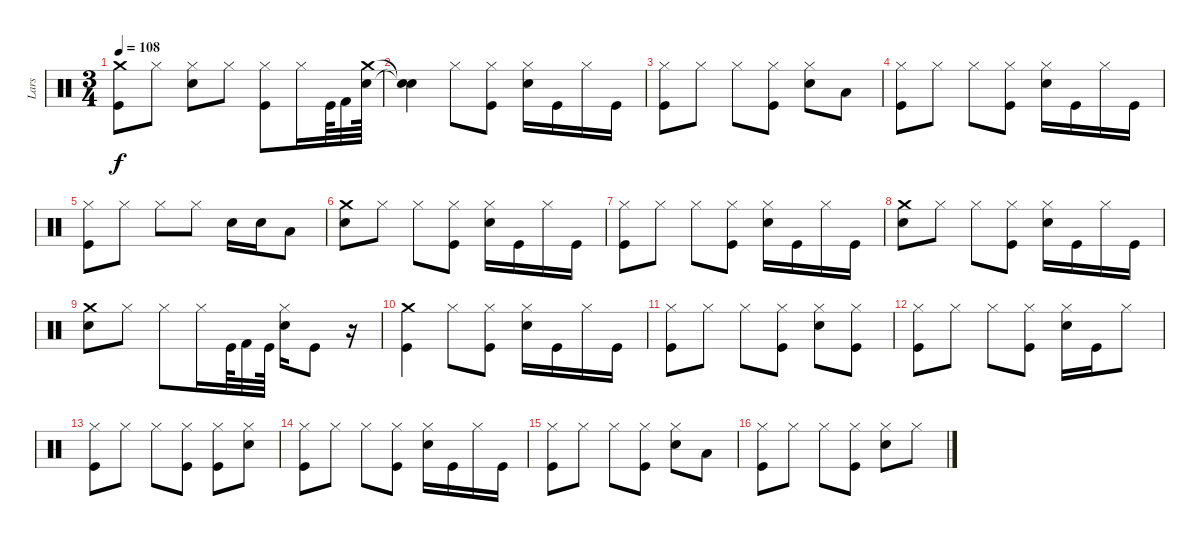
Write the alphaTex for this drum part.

\track ("Lars" "Lars") {instrument percussion}
\staff {score}
\articulation defaults
\ts (3 4)
\tempo 108
\clef neutral
\ks c
("Crash medium (hit)" "Kick (hit)").8{dy f} "Hi-Hat (closed)".8 ("Snare (hit) 2" "Hi-Hat (closed)").8 "Hi-Hat (closed)".8 ("Kick (hit)" "Hi-Hat (closed)").8 "Hi-Hat (closed)".16 "Kick (hit)".64 "Kick (hit) 2".32 ("Snare (hit) 2" "Crash medium (hit)").64 |
("Snare (hit)"{t} "Snare (hit)"{t}).4 "Hi-Hat (closed)".8 ("Kick (hit)" "Hi-Hat (closed)").8 ("Hi-Hat (closed)" "Snare (hit) 2").16 "Kick (hit)".16 "Hi-Hat (closed)".16 "Kick (hit)".16 |
("Hi-Hat (closed)" "Kick (hit)").8 "Hi-Hat (closed)".8 "Hi-Hat (closed)".8 ("Kick (hit)" "Hi-Hat (closed)").8 ("Snare (hit) 2" "Hi-Hat (closed)").8 "Low Tom (hit)".8 |
("Hi-Hat (closed)" "Kick (hit)").8 "Hi-Hat (closed)".8 "Hi-Hat (closed)".8 ("Kick (hit)" "Hi-Hat (closed)").8 ("Hi-Hat (closed)" "Snare (hit) 2").16 "Kick (hit)".16 "Hi-Hat (closed)".16 "Kick (hit)".16 |
("Hi-Hat (closed)" "Kick (hit)").8 "Hi-Hat (closed)".8 "Hi-Hat (closed)".8 "Hi-Hat (closed)".8 "Snare (hit) 2".16 "Snare (hit) 2".16 "Low Tom (hit)".8 |
("Snare (hit) 2" "Crash medium (hit)").8 "Hi-Hat (closed)".8 "Hi-Hat (closed)".8 ("Kick (hit)" "Hi-Hat (closed)").8 ("Snare (hit) 2" "Hi-Hat (closed)").16 "Kick (hit)".16 "Hi-Hat (closed)".16 "Kick (hit)".16 |
("Hi-Hat (closed)" "Kick (hit)").8 "Hi-Hat (closed)".8 "Hi-Hat (closed)".8 ("Kick (hit)" "Hi-Hat (closed)").8 ("Hi-Hat (closed)" "Snare (hit) 2").16 "Kick (hit)".16 "Hi-Hat (closed)".16 "Kick (hit)".16 |
("Snare (hit) 2" "Crash medium (hit)").8 "Hi-Hat (closed)".8 "Hi-Hat (closed)".8 ("Kick (hit)" "Hi-Hat (closed)").8 ("Snare (hit) 2" "Hi-Hat (closed)").16 "Kick (hit)".16 "Hi-Hat (closed)".16 "Kick (hit)".16 |
("Crash medium (hit)" "Snare (hit) 2").8 "Hi-Hat (closed)".8 "Hi-Hat (closed)".8 "Hi-Hat (closed)".16 "Kick (hit)".64 "Kick (hit) 2".32 "Kick (hit)".64 ("Snare (hit) 2" "Hi-Hat (closed)").16 "Kick (hit)".8 r.16 |
("Kick (hit)" "Crash medium (hit)").4 "Hi-Hat (closed)".8 ("Kick (hit)" "Hi-Hat (closed)").8 ("Hi-Hat (closed)" "Snare (hit) 2").16 "Kick (hit)".16 "Hi-Hat (closed)".16 "Kick (hit)".16 |
("Kick (hit)" "Hi-Hat (closed)").8 "Hi-Hat (closed)".8 "Hi-Hat (closed)".8 ("Hi-Hat (closed)" "Kick (hit)").8 ("Snare (hit) 2" "Hi-Hat (closed)").8 ("Hi-Hat (closed)" "Kick (hit)").8 |
("Hi-Hat (closed)" "Kick (hit)").8 "Hi-Hat (closed)".8 "Hi-Hat (closed)".8 ("Hi-Hat (closed)" "Kick (hit)").8 ("Snare (hit) 2" "Hi-Hat (closed)").16 "Kick (hit)".16 "Hi-Hat (closed)".8 |
("Hi-Hat (closed)" "Kick (hit)").8 "Hi-Hat (closed)".8 "Hi-Hat (closed)".8 ("Kick (hit)" "Hi-Hat (closed)").8 ("Hi-Hat (closed)" "Kick (hit)").8 ("Snare (hit) 2" "Hi-Hat (closed)").8 |
("Kick (hit)" "Hi-Hat (closed)").8 "Hi-Hat (closed)".8 "Hi-Hat (closed)".8 ("Kick (hit)" "Hi-Hat (closed)").8 ("Snare (hit) 2" "Hi-Hat (closed)").16 "Kick (hit)".16 "Hi-Hat (closed)".16 "Kick (hit)".16 |
("Hi-Hat (closed)" "Kick (hit)").8 "Hi-Hat (closed)".8 "Hi-Hat (closed)".8 ("Hi-Hat (closed)" "Kick (hit)").8 ("Snare (hit) 2" "Hi-Hat (closed)").8 "Low Tom (hit)".8 |
("Hi-Hat (closed)" "Kick (hit)").8 "Hi-Hat (closed)".8 "Hi-Hat (closed)".8 ("Kick (hit)" "Hi-Hat (closed)").8 ("Snare (hit) 2" "Hi-Hat (closed)").8 "Hi-Hat (closed)".8
